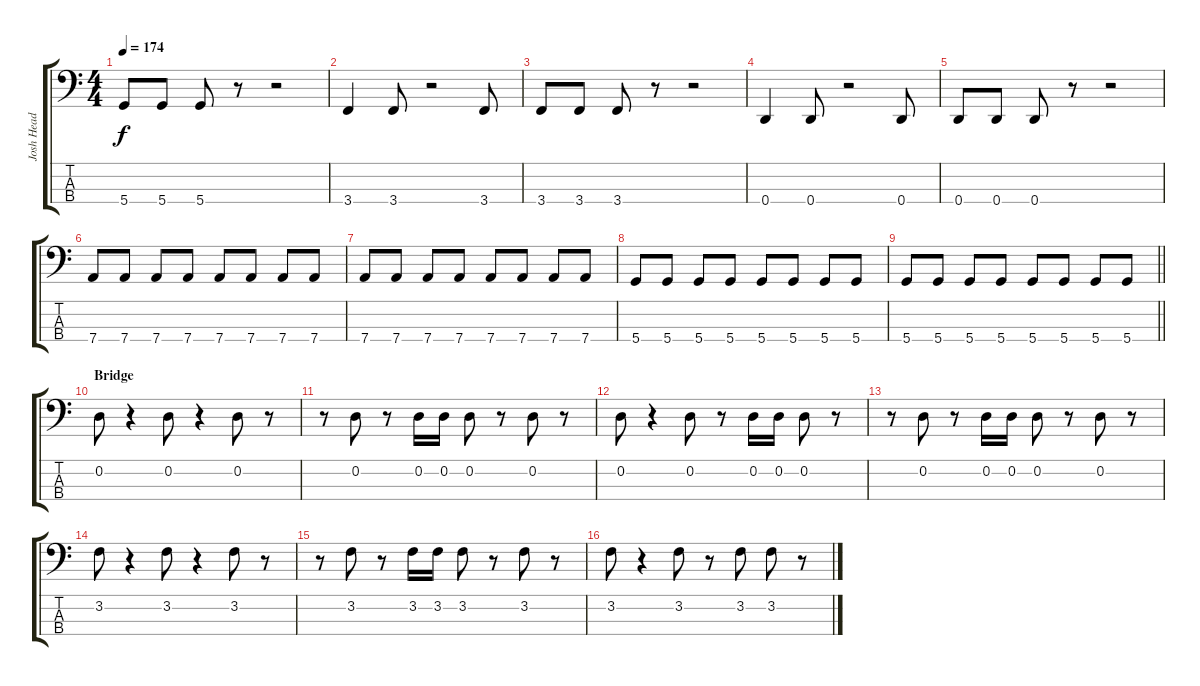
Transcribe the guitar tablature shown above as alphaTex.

\track ("Josh Head" "Josh Head") {instrument electricbasspick}
\staff {score tabs}
\tuning (G2 D2 A1 D1) {hide}
\ts (4 4)
\tempo 174
\clef f4
\ks c
5.4.8{dy f} 5.4.8 5.4.8 r.8 r.2 |
3.4.4 3.4.8 r.2 3.4.8 |
3.4.8 3.4.8 3.4.8 r.8 r.2 |
0.4.4 0.4.8 r.2 0.4.8 |
0.4.8 0.4.8 0.4.8 r.8 r.2 |
7.4.8 7.4.8 7.4.8 7.4.8 7.4.8 7.4.8 7.4.8 7.4.8 |
7.4.8 7.4.8 7.4.8 7.4.8 7.4.8 7.4.8 7.4.8 7.4.8 |
5.4.8 5.4.8 5.4.8 5.4.8 5.4.8 5.4.8 5.4.8 5.4.8 |
\barLineRight lightlight
5.4.8 5.4.8 5.4.8 5.4.8 5.4.8 5.4.8 5.4.8 5.4.8 |
\section ("" "Bridge")
0.2.8 r.4 0.2.8 r.4 0.2.8 r.8 |
r.8 0.2.8 r.8 0.2.16 0.2.16 0.2.8 r.8 0.2.8 r.8 |
0.2.8 r.4 0.2.8 r.8 0.2.16 0.2.16 0.2.8 r.8 |
r.8 0.2.8 r.8 0.2.16 0.2.16 0.2.8 r.8 0.2.8 r.8 |
3.2.8 r.4 3.2.8 r.4 3.2.8 r.8 |
r.8 3.2.8 r.8 3.2.16 3.2.16 3.2.8 r.8 3.2.8 r.8 |
3.2.8 r.4 3.2.8 r.8 3.2.8 3.2.8 r.8
